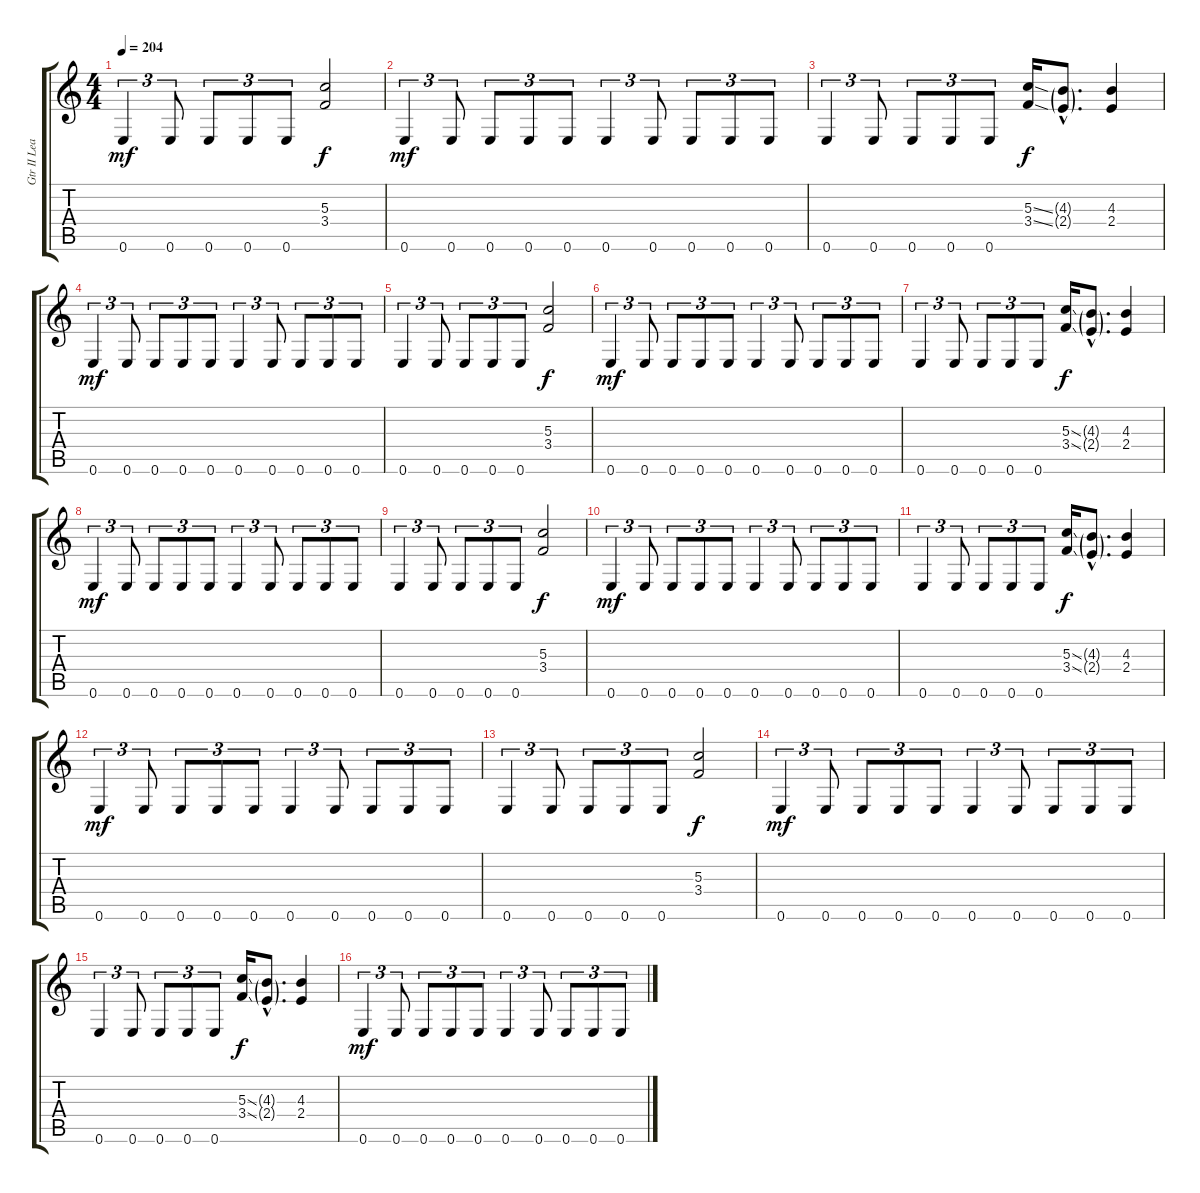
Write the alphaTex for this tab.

\track ("Gtr II Lead" "Gtr II Lea") {instrument overdrivenguitar}
\staff {score tabs}
\tuning (E4 B3 G3 D3 A2 E2) {hide}
\ts (4 4)
\tempo 204
\clef g2
\ks c
0.6.4{tu (3 2) dy mf} 0.6.8{tu (3 2)} 0.6.8{tu (3 2)} 0.6.8{tu (3 2)} 0.6.8{tu (3 2)} (5.3 3.4).2{dy f} |
0.6.4{tu (3 2) dy mf} 0.6.8{tu (3 2)} 0.6.8{tu (3 2)} 0.6.8{tu (3 2)} 0.6.8{tu (3 2)} 0.6.4{tu (3 2)} 0.6.8{tu (3 2)} 0.6.8{tu (3 2)} 0.6.8{tu (3 2)} 0.6.8{tu (3 2)} |
0.6.4{tu (3 2)} 0.6.8{tu (3 2)} 0.6.8{tu (3 2)} 0.6.8{tu (3 2)} 0.6.8{tu (3 2)} (5.3{ss} 3.4{ss}).16{dy f} (4.3{g hac} 2.4{g hac}).8{d} (4.3 2.4).4 |
0.6.4{tu (3 2) dy mf} 0.6.8{tu (3 2)} 0.6.8{tu (3 2)} 0.6.8{tu (3 2)} 0.6.8{tu (3 2)} 0.6.4{tu (3 2)} 0.6.8{tu (3 2)} 0.6.8{tu (3 2)} 0.6.8{tu (3 2)} 0.6.8{tu (3 2)} |
0.6.4{tu (3 2)} 0.6.8{tu (3 2)} 0.6.8{tu (3 2)} 0.6.8{tu (3 2)} 0.6.8{tu (3 2)} (5.3 3.4).2{dy f} |
0.6.4{tu (3 2) dy mf} 0.6.8{tu (3 2)} 0.6.8{tu (3 2)} 0.6.8{tu (3 2)} 0.6.8{tu (3 2)} 0.6.4{tu (3 2)} 0.6.8{tu (3 2)} 0.6.8{tu (3 2)} 0.6.8{tu (3 2)} 0.6.8{tu (3 2)} |
0.6.4{tu (3 2)} 0.6.8{tu (3 2)} 0.6.8{tu (3 2)} 0.6.8{tu (3 2)} 0.6.8{tu (3 2)} (5.3{ss} 3.4{ss}).16{dy f} (4.3{g hac} 2.4{g hac}).8{d} (4.3 2.4).4 |
0.6.4{tu (3 2) dy mf} 0.6.8{tu (3 2)} 0.6.8{tu (3 2)} 0.6.8{tu (3 2)} 0.6.8{tu (3 2)} 0.6.4{tu (3 2)} 0.6.8{tu (3 2)} 0.6.8{tu (3 2)} 0.6.8{tu (3 2)} 0.6.8{tu (3 2)} |
0.6.4{tu (3 2)} 0.6.8{tu (3 2)} 0.6.8{tu (3 2)} 0.6.8{tu (3 2)} 0.6.8{tu (3 2)} (5.3 3.4).2{dy f} |
0.6.4{tu (3 2) dy mf} 0.6.8{tu (3 2)} 0.6.8{tu (3 2)} 0.6.8{tu (3 2)} 0.6.8{tu (3 2)} 0.6.4{tu (3 2)} 0.6.8{tu (3 2)} 0.6.8{tu (3 2)} 0.6.8{tu (3 2)} 0.6.8{tu (3 2)} |
0.6.4{tu (3 2)} 0.6.8{tu (3 2)} 0.6.8{tu (3 2)} 0.6.8{tu (3 2)} 0.6.8{tu (3 2)} (5.3{ss} 3.4{ss}).16{dy f} (4.3{g hac} 2.4{g hac}).8{d} (4.3 2.4).4 |
0.6.4{tu (3 2) dy mf} 0.6.8{tu (3 2)} 0.6.8{tu (3 2)} 0.6.8{tu (3 2)} 0.6.8{tu (3 2)} 0.6.4{tu (3 2)} 0.6.8{tu (3 2)} 0.6.8{tu (3 2)} 0.6.8{tu (3 2)} 0.6.8{tu (3 2)} |
0.6.4{tu (3 2)} 0.6.8{tu (3 2)} 0.6.8{tu (3 2)} 0.6.8{tu (3 2)} 0.6.8{tu (3 2)} (5.3 3.4).2{dy f} |
0.6.4{tu (3 2) dy mf} 0.6.8{tu (3 2)} 0.6.8{tu (3 2)} 0.6.8{tu (3 2)} 0.6.8{tu (3 2)} 0.6.4{tu (3 2)} 0.6.8{tu (3 2)} 0.6.8{tu (3 2)} 0.6.8{tu (3 2)} 0.6.8{tu (3 2)} |
0.6.4{tu (3 2)} 0.6.8{tu (3 2)} 0.6.8{tu (3 2)} 0.6.8{tu (3 2)} 0.6.8{tu (3 2)} (5.3{ss} 3.4{ss}).16{dy f} (4.3{g hac} 2.4{g hac}).8{d} (4.3 2.4).4 |
0.6.4{tu (3 2) dy mf} 0.6.8{tu (3 2)} 0.6.8{tu (3 2)} 0.6.8{tu (3 2)} 0.6.8{tu (3 2)} 0.6.4{tu (3 2)} 0.6.8{tu (3 2)} 0.6.8{tu (3 2)} 0.6.8{tu (3 2)} 0.6.8{tu (3 2)}
